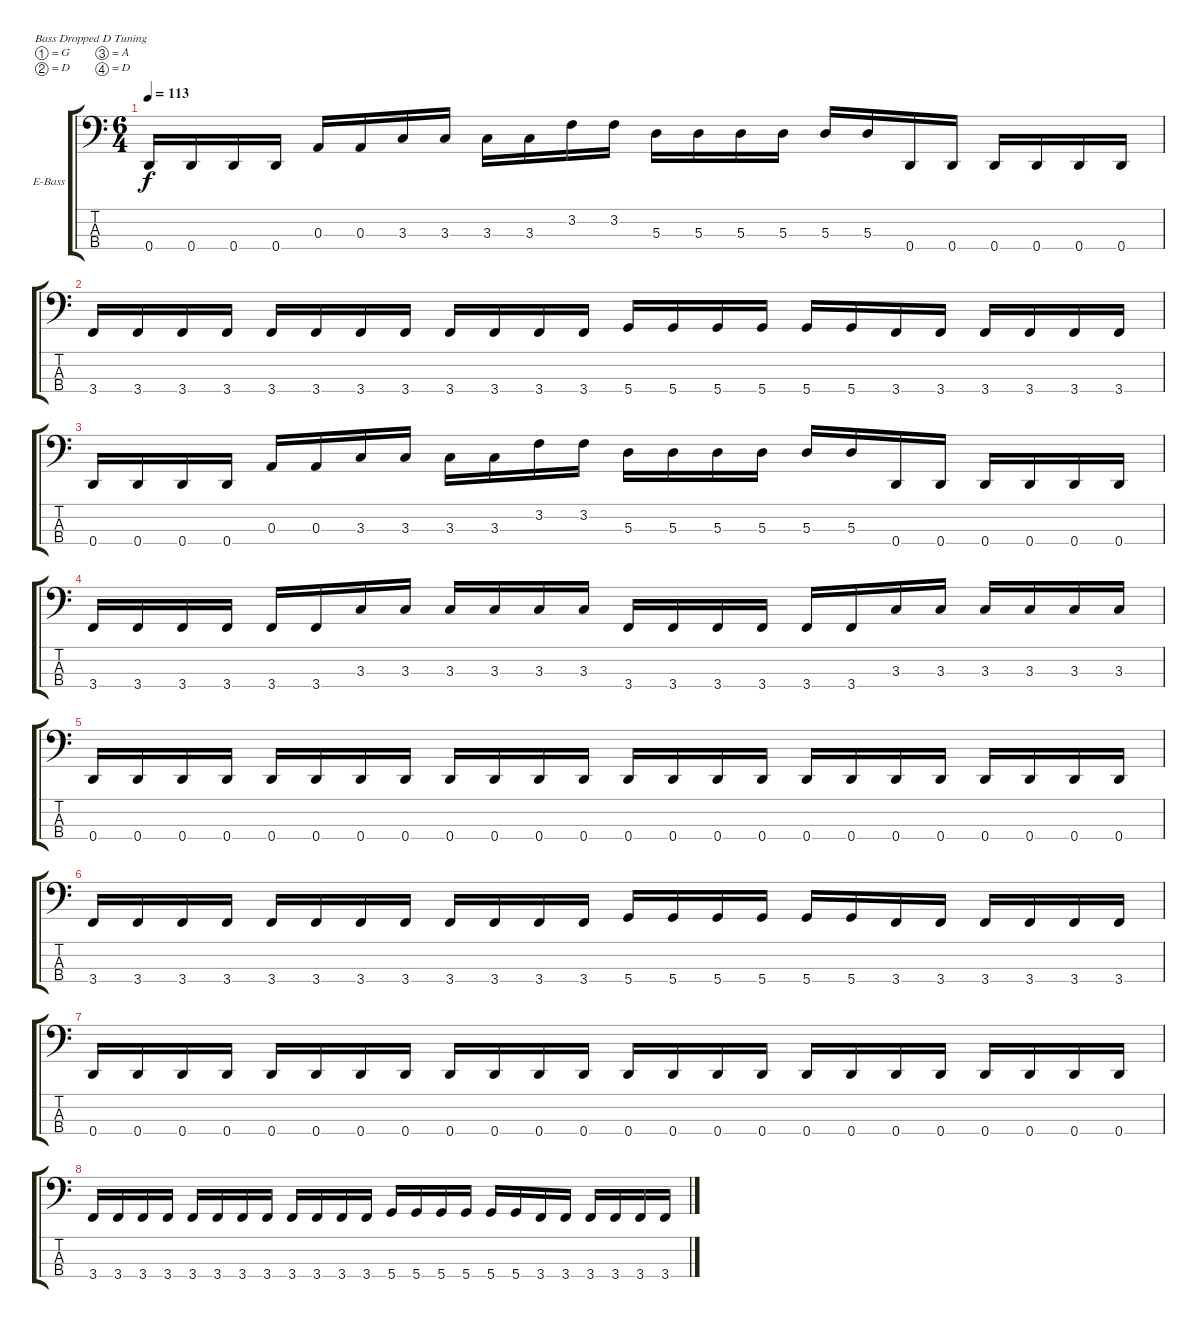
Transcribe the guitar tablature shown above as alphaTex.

\bracketExtendMode groupsimilarinstruments
\firstSystemTrackNameOrientation horizontal
\otherSystemsTrackNameOrientation horizontal
\track ("Bass" "E-Bass") {instrument electricbassfinger}
\staff {score tabs}
\tuning (G2 D2 A1 D1)
\ts (6 4)
\tempo 113
\clef f4
\ks c
0.4.16{dy f} 0.4.16 0.4.16 0.4.16 0.3.16 0.3.16 3.3.16 3.3.16 3.3.16 3.3.16 3.2.16 3.2.16 5.3.16 5.3.16 5.3.16 5.3.16 5.3.16 5.3.16 0.4.16 0.4.16 0.4.16 0.4.16 0.4.16 0.4.16 |
3.4.16 3.4.16 3.4.16 3.4.16 3.4.16 3.4.16 3.4.16 3.4.16 3.4.16 3.4.16 3.4.16 3.4.16 5.4.16 5.4.16 5.4.16 5.4.16 5.4.16 5.4.16 3.4.16 3.4.16 3.4.16 3.4.16 3.4.16 3.4.16 |
0.4.16 0.4.16 0.4.16 0.4.16 0.3.16 0.3.16 3.3.16 3.3.16 3.3.16 3.3.16 3.2.16 3.2.16 5.3.16 5.3.16 5.3.16 5.3.16 5.3.16 5.3.16 0.4.16 0.4.16 0.4.16 0.4.16 0.4.16 0.4.16 |
3.4.16 3.4.16 3.4.16 3.4.16 3.4.16 3.4.16 3.3.16 3.3.16 3.3.16 3.3.16 3.3.16 3.3.16 3.4.16 3.4.16 3.4.16 3.4.16 3.4.16 3.4.16 3.3.16 3.3.16 3.3.16 3.3.16 3.3.16 3.3.16 |
0.4.16 0.4.16 0.4.16 0.4.16 0.4.16 0.4.16 0.4.16 0.4.16 0.4.16 0.4.16 0.4.16 0.4.16 0.4.16 0.4.16 0.4.16 0.4.16 0.4.16 0.4.16 0.4.16 0.4.16 0.4.16 0.4.16 0.4.16 0.4.16 |
3.4.16 3.4.16 3.4.16 3.4.16 3.4.16 3.4.16 3.4.16 3.4.16 3.4.16 3.4.16 3.4.16 3.4.16 5.4.16 5.4.16 5.4.16 5.4.16 5.4.16 5.4.16 3.4.16 3.4.16 3.4.16 3.4.16 3.4.16 3.4.16 |
0.4.16 0.4.16 0.4.16 0.4.16 0.4.16 0.4.16 0.4.16 0.4.16 0.4.16 0.4.16 0.4.16 0.4.16 0.4.16 0.4.16 0.4.16 0.4.16 0.4.16 0.4.16 0.4.16 0.4.16 0.4.16 0.4.16 0.4.16 0.4.16 |
3.4.16 3.4.16 3.4.16 3.4.16 3.4.16 3.4.16 3.4.16 3.4.16 3.4.16 3.4.16 3.4.16 3.4.16 5.4.16 5.4.16 5.4.16 5.4.16 5.4.16 5.4.16 3.4.16 3.4.16 3.4.16 3.4.16 3.4.16 3.4.16
